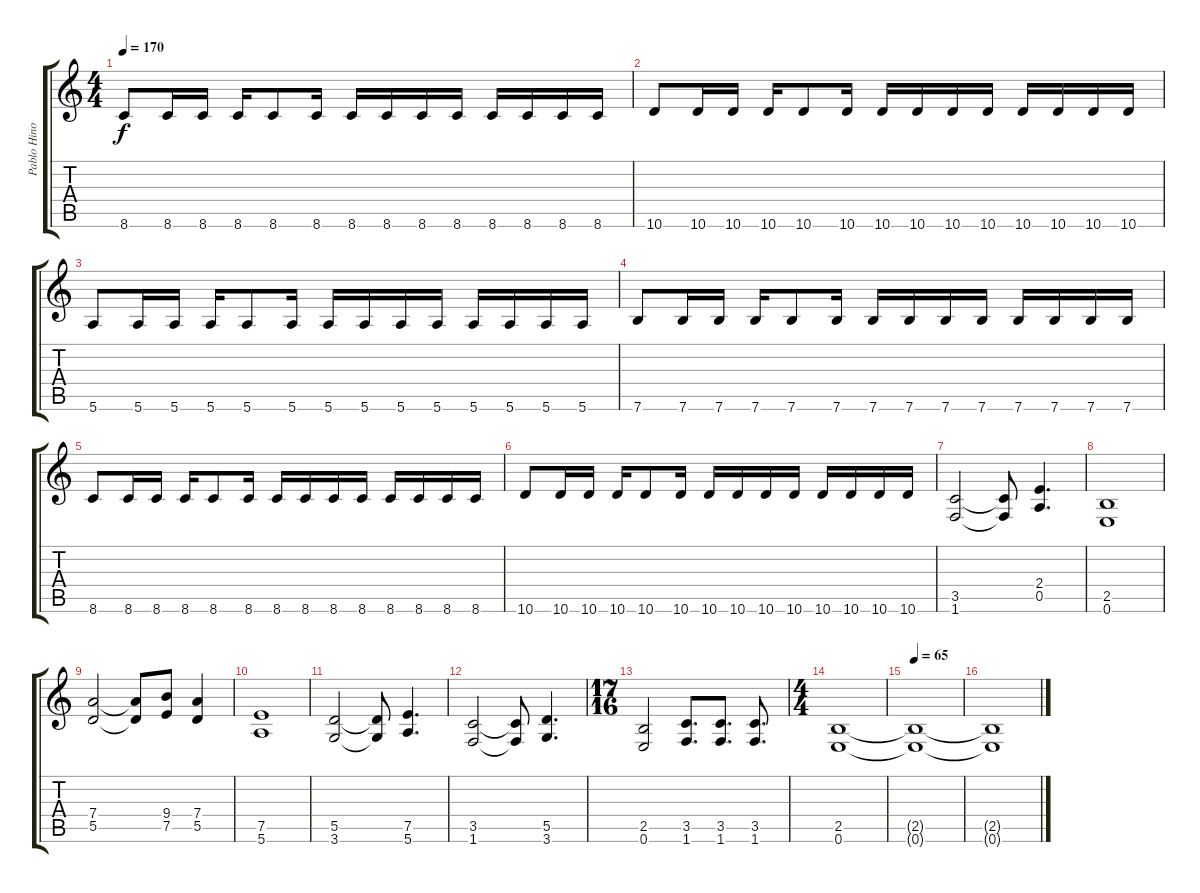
\track ("Pablo Hinojos-Gonzales [Guitar 2]" "Pablo Hino") {instrument overdrivenguitar}
\staff {score tabs}
\tuning (E4 B3 G3 D3 A2 E2) {hide}
\ts (4 4)
\tempo 170
\clef g2
\ks c
8.6.8{dy f} 8.6.16 8.6.16 8.6.16 8.6.8 8.6.16 8.6.16 8.6.16 8.6.16 8.6.16 8.6.16 8.6.16 8.6.16 8.6.16 |
10.6.8 10.6.16 10.6.16 10.6.16 10.6.8 10.6.16 10.6.16 10.6.16 10.6.16 10.6.16 10.6.16 10.6.16 10.6.16 10.6.16 |
5.6.8 5.6.16 5.6.16 5.6.16 5.6.8 5.6.16 5.6.16 5.6.16 5.6.16 5.6.16 5.6.16 5.6.16 5.6.16 5.6.16 |
7.6.8 7.6.16 7.6.16 7.6.16 7.6.8 7.6.16 7.6.16 7.6.16 7.6.16 7.6.16 7.6.16 7.6.16 7.6.16 7.6.16 |
8.6.8 8.6.16 8.6.16 8.6.16 8.6.8 8.6.16 8.6.16 8.6.16 8.6.16 8.6.16 8.6.16 8.6.16 8.6.16 8.6.16 |
10.6.8 10.6.16 10.6.16 10.6.16 10.6.8 10.6.16 10.6.16 10.6.16 10.6.16 10.6.16 10.6.16 10.6.16 10.6.16 10.6.16 |
(3.5 1.6).2 (3.5{t} 1.6{t}).8 (2.4 0.5).4{d} |
(2.5 0.6).1 |
(7.4 5.5).2 (7.4{t} 5.5{t}).8 (9.4 7.5).8 (7.4 5.5).4 |
(7.5 5.6).1 |
(5.5 3.6).2 (5.5{t} 3.6{t}).8 (7.5 5.6).4{d} |
(3.5 1.6).2 (3.5{t} 1.6{t}).8 (5.5 3.6).4{d} |
\ts (17 16)
(2.5 0.6).2 (3.5 1.6).8{d} (3.5 1.6).8{d} (3.5 1.6).8{d} |
\ts (4 4)
(2.5 0.6).1{volume 0} |
\tempo 65
(2.5{t} 0.6{t}).1 |
(2.5{t} 0.6{t}).1
